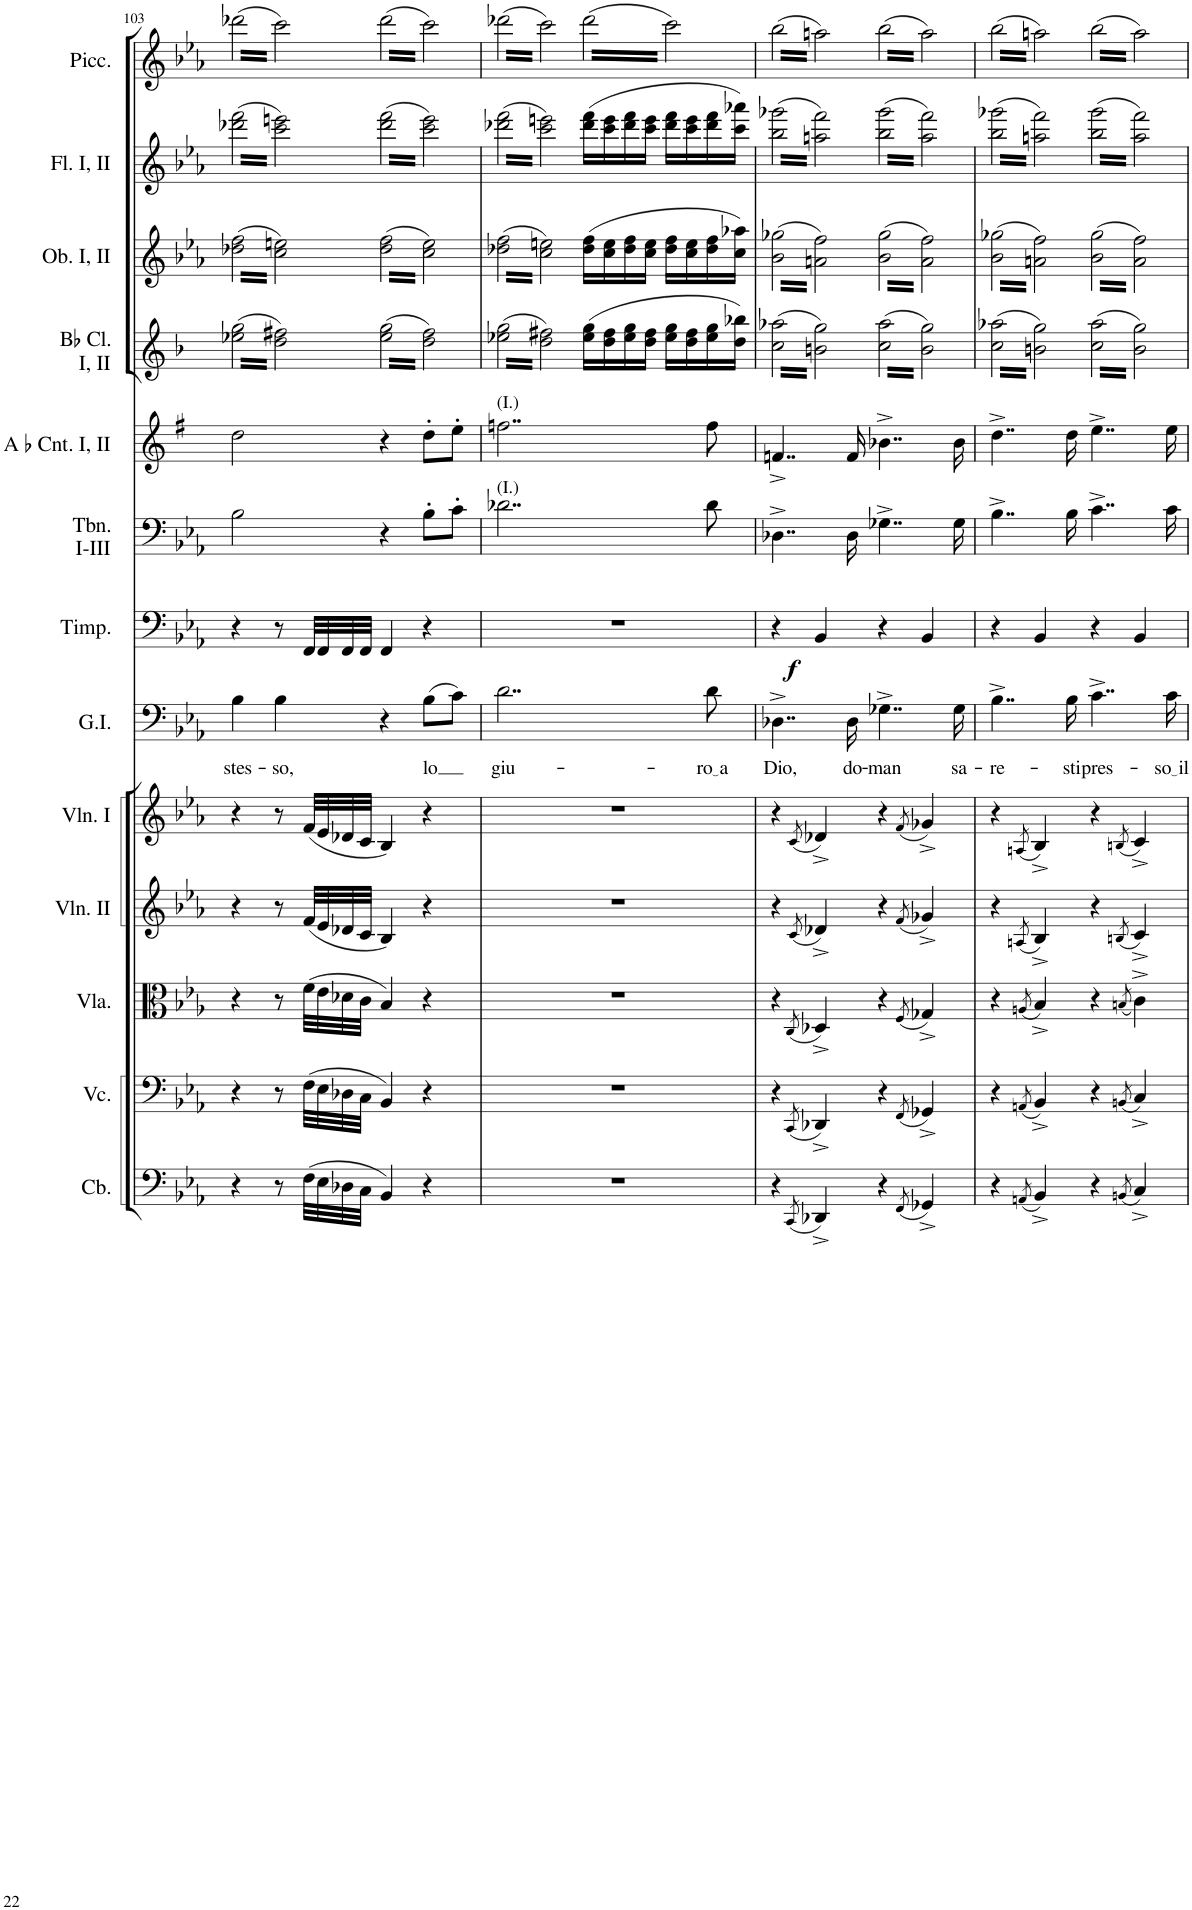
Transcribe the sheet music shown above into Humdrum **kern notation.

**kern	**kern	**kern	**kern	**kern	**kern	**text	**kern	**dynam	**kern	**kern	**kern	**kern	**kern	**kern
*part13	*part12	*part11	*part10	*part9	*part8	*part8	*part7	*part7	*part6	*part5	*part4	*part3	*part2	*part1
*staff13	*staff12	*staff11	*staff10	*staff9	*staff8	*staff8	*staff7	*staff7	*staff6	*staff5	*staff4	*staff3	*staff2	*staff1
*I"Contrabasses	*I"Violoncellos	*I"Violas	*I"Violins II	*I"Violins I	*I"Grand Inquisitor	*	*I"Timpani	*	*I"Trombone I-III	*I"Ab Cornet I, II	*I"Clarinet in Bb I, II	*I"Oboe I, II	*I"Flute I, II	*I"Piccolo
*I'Cb.	*I'Vc.	*I'Vla.	*I'Vln. II	*I'Vln. I	*I'G.I.	*	*I'Timp.	*	*I'Tbn. I-III	*I'A b Cnt. I, II	*	*I'Ob. I, II	*I'Fl. I, II	*I'Picc.
!!LO:PB:g=z
*clefF4	*clefF4	*clefC3	*clefG2	*clefG2	*clefF4	*	*clefF4	*	*clefF4	*clefG2	*clefG2	*clefG2	*clefG2	*clefG2
*Trd7c12	*	*	*	*	*	*	*	*	*	*Trd2c4	*Trd1c2	*	*	*Trd-7c-12
*k[b-e-a-]	*k[b-e-a-]	*k[b-e-a-]	*k[b-e-a-]	*k[b-e-a-]	*k[b-e-a-]	*	*k[b-e-a-]	*	*k[b-e-a-]	*k[f#]	*k[b-]	*k[b-e-a-]	*k[b-e-a-]	*k[b-e-a-]
*M4/4	*M4/4	*M4/4	*M4/4	*M4/4	*M4/4	*	*M4/4	*	*M4/4	*M4/4	*M4/4	*M4/4	*M4/4	*M4/4
*met(c)	*met(c)	*met(c)	*met(c)	*met(c)	*met(c)	*	*met(c)	*	*met(c)	*met(c)	*met(c)	*met(c)	*met(c)	*met(c)
=103	=103	=103	=103	=103	=103	=103	=103	=103	=103	=103	=103	=103	=103	=103
!	!	!	!	!	!	!LO:LY:b	!	!	!	!	!	!	!	!
*	*	*	*	*	*	*	*	*	*	*	*tremolo	*	*	*
*	*	*	*	*	*	*	*	*	*	*	*	*tremolo	*	*
*	*	*	*	*	*	*	*	*	*	*	*	*	*tremolo	*
*	*	*	*	*	*	*	*	*	*	*	*	*	*	*tremolo
4r	4r	4r	4r	4r	4B-\	stes-	4r	.	2B-\	2dd\	(32ee-X\ 32gg\LLL	(32dd-X\ 32ff\LLL	(32ddd-X\ 32fff\LLL	(32ddd-X\LLL
.	.	.	.	.	.	.	.	.	.	.	32dd\ 32ff#X\)	32cc\ 32een\)	32ccc\ 32eeen\)	32ccc\)
.	.	.	.	.	.	.	.	.	.	.	32ee-X\ 32gg\	32dd-X\ 32ff\	32ddd-X\ 32fff\	32ddd-X\
.	.	.	.	.	.	.	.	.	.	.	32dd\ 32ff#X\)	32cc\ 32een\)	32ccc\ 32eeen\)	32ccc\)
.	.	.	.	.	.	.	.	.	.	.	32ee-X\ 32gg\	32dd-X\ 32ff\	32ddd-X\ 32fff\	32ddd-X\
.	.	.	.	.	.	.	.	.	.	.	32dd\ 32ff#X\)	32cc\ 32een\)	32ccc\ 32eeen\)	32ccc\)
.	.	.	.	.	.	.	.	.	.	.	32ee-X\ 32gg\	32dd-X\ 32ff\	32ddd-X\ 32fff\	32ddd-X\
.	.	.	.	.	.	.	.	.	.	.	32dd\ 32ff#X\)	32cc\ 32een\)	32ccc\ 32eeen\)	32ccc\)
!	!	!	!	!	!	!LO:LY:b	!	!	!	!	!	!	!	!
8r	8r	8r	8r	8r	4B-\	-so,	8r	.	.	.	32ee-X\ 32gg\	32dd-X\ 32ff\	32ddd-X\ 32fff\	32ddd-X\
.	.	.	.	.	.	.	.	.	.	.	32dd\ 32ff#X\)	32cc\ 32een\)	32ccc\ 32eeen\)	32ccc\)
.	.	.	.	.	.	.	.	.	.	.	32ee-X\ 32gg\	32dd-X\ 32ff\	32ddd-X\ 32fff\	32ddd-X\
.	.	.	.	.	.	.	.	.	.	.	32dd\ 32ff#X\)	32cc\ 32een\)	32ccc\ 32eeen\)	32ccc\)
(32F\LLL	(32F\LLL	(32f\LLL	(32f/LLL	(32f/LLL	.	.	32FF/LLL	.	.	.	32ee-X\ 32gg\	32dd-X\ 32ff\	32ddd-X\ 32fff\	32ddd-X\
32E-\	32E-\	32e-\	32e-/	32e-/	.	.	32FF/	.	.	.	32dd\ 32ff#X\)	32cc\ 32een\)	32ccc\ 32eeen\)	32ccc\)
32D-X\	32D-X\	32d-X\	32d-X/	32d-X/	.	.	32FF/	.	.	.	32ee-X\ 32gg\	32dd-X\ 32ff\	32ddd-X\ 32fff\	32ddd-X\
32C\JJJ	32C\JJJ	32c\JJJ	32c/JJJ	32c/JJJ	.	.	32FF/JJJ	.	.	.	32dd\ 32ff#X\)JJJ	32cc\ 32een\)JJJ	32ccc\ 32eeen\)JJJ	32ccc\)JJJ
4BB-/)	4BB-/)	4B-/)	4B-/)	4B-/)	4r	.	4FF/	.	4r	4r	(32ee-\ 32gg\LLL	(32dd-\ 32ff\LLL	(32ddd-\ 32fff\LLL	(32ddd-\LLL
.	.	.	.	.	.	.	.	.	.	.	32dd\ 32ff#\)	32cc\ 32ee\)	32ccc\ 32eee\)	32ccc\)
.	.	.	.	.	.	.	.	.	.	.	32ee-\ 32gg\	32dd-\ 32ff\	32ddd-\ 32fff\	32ddd-\
.	.	.	.	.	.	.	.	.	.	.	32dd\ 32ff#\)	32cc\ 32ee\)	32ccc\ 32eee\)	32ccc\)
.	.	.	.	.	.	.	.	.	.	.	32ee-\ 32gg\	32dd-\ 32ff\	32ddd-\ 32fff\	32ddd-\
.	.	.	.	.	.	.	.	.	.	.	32dd\ 32ff#\)	32cc\ 32ee\)	32ccc\ 32eee\)	32ccc\)
.	.	.	.	.	.	.	.	.	.	.	32ee-\ 32gg\	32dd-\ 32ff\	32ddd-\ 32fff\	32ddd-\
.	.	.	.	.	.	.	.	.	.	.	32dd\ 32ff#\)	32cc\ 32ee\)	32ccc\ 32eee\)	32ccc\)
!	!	!	!	!	!	!LO:LY:b	!	!	!	!	!	!	!	!
4r	4r	4r	4r	4r	(8B-\L	lo	4r	.	8B-'\L	8dd'\L	32ee-\ 32gg\	32dd-\ 32ff\	32ddd-\ 32fff\	32ddd-\
.	.	.	.	.	.	.	.	.	.	.	32dd\ 32ff#\)	32cc\ 32ee\)	32ccc\ 32eee\)	32ccc\)
.	.	.	.	.	.	.	.	.	.	.	32ee-\ 32gg\	32dd-\ 32ff\	32ddd-\ 32fff\	32ddd-\
.	.	.	.	.	.	.	.	.	.	.	32dd\ 32ff#\)	32cc\ 32ee\)	32ccc\ 32eee\)	32ccc\)
.	.	.	.	.	8c\J)	.	.	.	8c'\J	8ee'\J	32ee-\ 32gg\	32dd-\ 32ff\	32ddd-\ 32fff\	32ddd-\
.	.	.	.	.	.	.	.	.	.	.	32dd\ 32ff#\)	32cc\ 32ee\)	32ccc\ 32eee\)	32ccc\)
.	.	.	.	.	.	.	.	.	.	.	32ee-\ 32gg\	32dd-\ 32ff\	32ddd-\ 32fff\	32ddd-\
.	.	.	.	.	.	.	.	.	.	.	32dd\ 32ff#\)JJJ	32cc\ 32ee\)JJJ	32ccc\ 32eee\)JJJ	32ccc\)JJJ
=104	=104	=104	=104	=104	=104	=104	=104	=104	=104	=104	=104	=104	=104	=104
!	!	!	!	!	!	!	!	!	!	!LO:TX:a:t=(I.)	!	!	!	!
!	!	!	!	!	!	!	!	!	!LO:TX:a:t=(I.)	!	!	!	!	!
!	!	!	!	!	!	!LO:LY:b	!	!	!	!	!	!	!	!
1r	1r	1r	1r	1r	2..d\	giu-	1r	.	2..d-X\	2..ffn\	(32ee-X\ 32gg\LLL	(32dd-X\ 32ff\LLL	(32ddd-X\ 32fff\LLL	(32ddd-X\LLL
.	.	.	.	.	.	.	.	.	.	.	32dd\ 32ff#X\)	32cc\ 32een\)	32ccc\ 32eeen\)	32ccc\)
.	.	.	.	.	.	.	.	.	.	.	32ee-X\ 32gg\	32dd-X\ 32ff\	32ddd-X\ 32fff\	32ddd-X\
.	.	.	.	.	.	.	.	.	.	.	32dd\ 32ff#X\)	32cc\ 32een\)	32ccc\ 32eeen\)	32ccc\)
.	.	.	.	.	.	.	.	.	.	.	32ee-X\ 32gg\	32dd-X\ 32ff\	32ddd-X\ 32fff\	32ddd-X\
.	.	.	.	.	.	.	.	.	.	.	32dd\ 32ff#X\)	32cc\ 32een\)	32ccc\ 32eeen\)	32ccc\)
.	.	.	.	.	.	.	.	.	.	.	32ee-X\ 32gg\	32dd-X\ 32ff\	32ddd-X\ 32fff\	32ddd-X\
.	.	.	.	.	.	.	.	.	.	.	32dd\ 32ff#X\)	32cc\ 32een\)	32ccc\ 32eeen\)	32ccc\)
.	.	.	.	.	.	.	.	.	.	.	32ee-X\ 32gg\	32dd-X\ 32ff\	32ddd-X\ 32fff\	32ddd-X\
.	.	.	.	.	.	.	.	.	.	.	32dd\ 32ff#X\)	32cc\ 32een\)	32ccc\ 32eeen\)	32ccc\)
.	.	.	.	.	.	.	.	.	.	.	32ee-X\ 32gg\	32dd-X\ 32ff\	32ddd-X\ 32fff\	32ddd-X\
.	.	.	.	.	.	.	.	.	.	.	32dd\ 32ff#X\)	32cc\ 32een\)	32ccc\ 32eeen\)	32ccc\)
.	.	.	.	.	.	.	.	.	.	.	32ee-X\ 32gg\	32dd-X\ 32ff\	32ddd-X\ 32fff\	32ddd-X\
.	.	.	.	.	.	.	.	.	.	.	32dd\ 32ff#X\)	32cc\ 32een\)	32ccc\ 32eeen\)	32ccc\)
.	.	.	.	.	.	.	.	.	.	.	32ee-X\ 32gg\	32dd-X\ 32ff\	32ddd-X\ 32fff\	32ddd-X\
.	.	.	.	.	.	.	.	.	.	.	32dd\ 32ff#X\)JJJ	32cc\ 32een\)JJJ	32ccc\ 32eeen\)JJJ	32ccc\)JJJ
*	*	*	*	*	*	*	*	*	*	*	*	*	*Xtremolo	*
*	*	*	*	*	*	*	*	*	*	*	*	*Xtremolo	*	*
*	*	*	*	*	*	*	*	*	*	*	*Xtremolo	*	*	*
.	.	.	.	.	.	.	.	.	.	.	(16ee-\ 16gg\LL	(16dd-\ 16ff\LL	(16ddd-\ 16fff\LL	(32ddd-\LLL
.	.	.	.	.	.	.	.	.	.	.	.	.	.	32ccc\)
.	.	.	.	.	.	.	.	.	.	.	16dd\ 16ff#\	16cc\ 16ee\	16ccc\ 16eee\	32ddd-\
.	.	.	.	.	.	.	.	.	.	.	.	.	.	32ccc\)
.	.	.	.	.	.	.	.	.	.	.	16ee-\ 16gg\	16dd-\ 16ff\	16ddd-\ 16fff\	32ddd-\
.	.	.	.	.	.	.	.	.	.	.	.	.	.	32ccc\)
.	.	.	.	.	.	.	.	.	.	.	16dd\ 16ff#\JJ	16cc\ 16ee\JJ	16ccc\ 16eee\JJ	32ddd-\
.	.	.	.	.	.	.	.	.	.	.	.	.	.	32ccc\)
.	.	.	.	.	.	.	.	.	.	.	16ee-\ 16gg\LL	16dd-\ 16ff\LL	16ddd-\ 16fff\LL	32ddd-\
.	.	.	.	.	.	.	.	.	.	.	.	.	.	32ccc\)
.	.	.	.	.	.	.	.	.	.	.	16dd\ 16ff#\	16cc\ 16ee\	16ccc\ 16eee\	32ddd-\
.	.	.	.	.	.	.	.	.	.	.	.	.	.	32ccc\)
!	!	!	!	!	!	!LO:LY:b	!	!	!	!	!	!	!	!
.	.	.	.	.	8d\	ro a	.	.	8d-\	8ff\	16ee-\ 16gg\	16dd-\ 16ff\	16ddd-\ 16fff\	32ddd-\
.	.	.	.	.	.	.	.	.	.	.	.	.	.	32ccc\)
.	.	.	.	.	.	.	.	.	.	.	16dd\ 16bb-X\JJ)	16cc\ 16aa-X\JJ)	16ccc\ 16aaa-X\JJ)	32ddd-\
.	.	.	.	.	.	.	.	.	.	.	.	.	.	32ccc\)JJJ
=105	=105	=105	=105	=105	=105	=105	=105	=105	=105	=105	=105	=105	=105	=105
!	!	!	!	!	!	!LO:LY:b	!	!	!	!	!	!	!	!
*	*	*	*	*	*	*	*	*	*	*	*tremolo	*	*	*
*	*	*	*	*	*	*	*	*	*	*	*	*tremolo	*	*
*	*	*	*	*	*	*	*	*	*	*	*	*	*tremolo	*
4r	4r	4r	4r	4r	4..D-X^\	Dio,	4r	.	4..D-X^\	4..fn^/	(32cc\ 32aa-X\LLL	(32b-\ 32gg-X\LLL	(32bb-\ 32ggg-X\LLL	(32bb-\LLL
.	.	.	.	.	.	.	.	.	.	.	32bn\ 32gg\)	32an\ 32ff\)	32aan\ 32fff\)	32aan\)
.	.	.	.	.	.	.	.	.	.	.	32cc\ 32aa-X\	32b-\ 32gg-X\	32bb-\ 32ggg-X\	32bb-\
.	.	.	.	.	.	.	.	.	.	.	32bn\ 32gg\)	32an\ 32ff\)	32aan\ 32fff\)	32aan\)
.	.	.	.	.	.	.	.	.	.	.	32cc\ 32aa-X\	32b-\ 32gg-X\	32bb-\ 32ggg-X\	32bb-\
.	.	.	.	.	.	.	.	.	.	.	32bn\ 32gg\)	32an\ 32ff\)	32aan\ 32fff\)	32aan\)
.	.	.	.	.	.	.	.	.	.	.	32cc\ 32aa-X\	32b-\ 32gg-X\	32bb-\ 32ggg-X\	32bb-\
.	.	.	.	.	.	.	.	.	.	.	32bn\ 32gg\)	32an\ 32ff\)	32aan\ 32fff\)	32aan\)
(8qCC/	(8qCC/	(8qC/	(8qc/	(8qc/	.	.	.	.	.	.	.	.	.	.
!	!	!	!	!	!	!	!	!LO:DY:b	!	!	!	!	!	!
4DD-X^/)	4DD-X^/)	4D-X^/)	4d-X^/)	4d-X^/)	.	.	4BB-/	f	.	.	32cc\ 32aa-X\	32b-\ 32gg-X\	32bb-\ 32ggg-X\	32bb-\
.	.	.	.	.	.	.	.	.	.	.	32bn\ 32gg\)	32an\ 32ff\)	32aan\ 32fff\)	32aan\)
.	.	.	.	.	.	.	.	.	.	.	32cc\ 32aa-X\	32b-\ 32gg-X\	32bb-\ 32ggg-X\	32bb-\
.	.	.	.	.	.	.	.	.	.	.	32bn\ 32gg\)	32an\ 32ff\)	32aan\ 32fff\)	32aan\)
.	.	.	.	.	.	.	.	.	.	.	32cc\ 32aa-X\	32b-\ 32gg-X\	32bb-\ 32ggg-X\	32bb-\
.	.	.	.	.	.	.	.	.	.	.	32bn\ 32gg\)	32an\ 32ff\)	32aan\ 32fff\)	32aan\)
!	!	!	!	!	!	!LO:LY:b	!	!	!	!	!	!	!	!
.	.	.	.	.	16D-\	do-	.	.	16D-\	16f/	32cc\ 32aa-X\	32b-\ 32gg-X\	32bb-\ 32ggg-X\	32bb-\
.	.	.	.	.	.	.	.	.	.	.	32bn\ 32gg\)JJJ	32an\ 32ff\)JJJ	32aan\ 32fff\)JJJ	32aan\)JJJ
!	!	!	!	!	!	!LO:LY:b	!	!	!	!	!	!	!	!
4r	4r	4r	4r	4r	4..G-X^\	-man	4r	.	4..G-X^\	4..b-X^\	(32cc\ 32aa-\LLL	(32b-\ 32gg-\LLL	(32bb-\ 32ggg-\LLL	(32bb-\LLL
.	.	.	.	.	.	.	.	.	.	.	32b\ 32gg\)	32a\ 32ff\)	32aa\ 32fff\)	32aa\)
.	.	.	.	.	.	.	.	.	.	.	32cc\ 32aa-\	32b-\ 32gg-\	32bb-\ 32ggg-\	32bb-\
.	.	.	.	.	.	.	.	.	.	.	32b\ 32gg\)	32a\ 32ff\)	32aa\ 32fff\)	32aa\)
.	.	.	.	.	.	.	.	.	.	.	32cc\ 32aa-\	32b-\ 32gg-\	32bb-\ 32ggg-\	32bb-\
.	.	.	.	.	.	.	.	.	.	.	32b\ 32gg\)	32a\ 32ff\)	32aa\ 32fff\)	32aa\)
.	.	.	.	.	.	.	.	.	.	.	32cc\ 32aa-\	32b-\ 32gg-\	32bb-\ 32ggg-\	32bb-\
.	.	.	.	.	.	.	.	.	.	.	32b\ 32gg\)	32a\ 32ff\)	32aa\ 32fff\)	32aa\)
(8qFF/	(8qFF/	(8qF/	(8qf/	(8qf/	.	.	.	.	.	.	.	.	.	.
4GG-X^/)	4GG-X^/)	4G-X^/)	4g-X^/)	4g-X^/)	.	.	4BB-/	.	.	.	32cc\ 32aa-\	32b-\ 32gg-\	32bb-\ 32ggg-\	32bb-\
.	.	.	.	.	.	.	.	.	.	.	32b\ 32gg\)	32a\ 32ff\)	32aa\ 32fff\)	32aa\)
.	.	.	.	.	.	.	.	.	.	.	32cc\ 32aa-\	32b-\ 32gg-\	32bb-\ 32ggg-\	32bb-\
.	.	.	.	.	.	.	.	.	.	.	32b\ 32gg\)	32a\ 32ff\)	32aa\ 32fff\)	32aa\)
.	.	.	.	.	.	.	.	.	.	.	32cc\ 32aa-\	32b-\ 32gg-\	32bb-\ 32ggg-\	32bb-\
.	.	.	.	.	.	.	.	.	.	.	32b\ 32gg\)	32a\ 32ff\)	32aa\ 32fff\)	32aa\)
!	!	!	!	!	!	!LO:LY:b	!	!	!	!	!	!	!	!
.	.	.	.	.	16G-\	sa-	.	.	16G-\	16b-\	32cc\ 32aa-\	32b-\ 32gg-\	32bb-\ 32ggg-\	32bb-\
.	.	.	.	.	.	.	.	.	.	.	32b\ 32gg\)JJJ	32a\ 32ff\)JJJ	32aa\ 32fff\)JJJ	32aa\)JJJ
=106	=106	=106	=106	=106	=106	=106	=106	=106	=106	=106	=106	=106	=106	=106
!	!	!	!	!	!	!LO:LY:b	!	!	!	!	!	!	!	!
4r	4r	4r	4r	4r	4..B-^\	-re-	4r	.	4..B-^\	4..dd^\	(32cc\ 32aa-X\LLL	(32b-\ 32gg-X\LLL	(32bb-\ 32ggg-X\LLL	(32bb-\LLL
.	.	.	.	.	.	.	.	.	.	.	32bn\ 32gg\)	32an\ 32ff\)	32aan\ 32fff\)	32aan\)
.	.	.	.	.	.	.	.	.	.	.	32cc\ 32aa-X\	32b-\ 32gg-X\	32bb-\ 32ggg-X\	32bb-\
.	.	.	.	.	.	.	.	.	.	.	32bn\ 32gg\)	32an\ 32ff\)	32aan\ 32fff\)	32aan\)
.	.	.	.	.	.	.	.	.	.	.	32cc\ 32aa-X\	32b-\ 32gg-X\	32bb-\ 32ggg-X\	32bb-\
.	.	.	.	.	.	.	.	.	.	.	32bn\ 32gg\)	32an\ 32ff\)	32aan\ 32fff\)	32aan\)
.	.	.	.	.	.	.	.	.	.	.	32cc\ 32aa-X\	32b-\ 32gg-X\	32bb-\ 32ggg-X\	32bb-\
.	.	.	.	.	.	.	.	.	.	.	32bn\ 32gg\)	32an\ 32ff\)	32aan\ 32fff\)	32aan\)
(8qAAn/	(8qAAn/	(8qAn/	(8qAn/	(8qAn/	.	.	.	.	.	.	.	.	.	.
4BB-^/)	4BB-^/)	4B-^/)	4B-^/)	4B-^/)	.	.	4BB-/	.	.	.	32cc\ 32aa-X\	32b-\ 32gg-X\	32bb-\ 32ggg-X\	32bb-\
.	.	.	.	.	.	.	.	.	.	.	32bn\ 32gg\)	32an\ 32ff\)	32aan\ 32fff\)	32aan\)
.	.	.	.	.	.	.	.	.	.	.	32cc\ 32aa-X\	32b-\ 32gg-X\	32bb-\ 32ggg-X\	32bb-\
.	.	.	.	.	.	.	.	.	.	.	32bn\ 32gg\)	32an\ 32ff\)	32aan\ 32fff\)	32aan\)
.	.	.	.	.	.	.	.	.	.	.	32cc\ 32aa-X\	32b-\ 32gg-X\	32bb-\ 32ggg-X\	32bb-\
.	.	.	.	.	.	.	.	.	.	.	32bn\ 32gg\)	32an\ 32ff\)	32aan\ 32fff\)	32aan\)
!	!	!	!	!	!	!LO:LY:b	!	!	!	!	!	!	!	!
.	.	.	.	.	16B-\	-sti	.	.	16B-\	16dd\	32cc\ 32aa-X\	32b-\ 32gg-X\	32bb-\ 32ggg-X\	32bb-\
.	.	.	.	.	.	.	.	.	.	.	32bn\ 32gg\)JJJ	32an\ 32ff\)JJJ	32aan\ 32fff\)JJJ	32aan\)JJJ
!	!	!	!	!	!	!LO:LY:b	!	!	!	!	!	!	!	!
4r	4r	4r	4r	4r	4..c^\	pres-	4r	.	4..c^\	4..ee^\	(32cc\ 32aa-\LLL	(32b-\ 32gg-\LLL	(32bb-\ 32ggg-\LLL	(32bb-\LLL
.	.	.	.	.	.	.	.	.	.	.	32b\ 32gg\)	32a\ 32ff\)	32aa\ 32fff\)	32aa\)
.	.	.	.	.	.	.	.	.	.	.	32cc\ 32aa-\	32b-\ 32gg-\	32bb-\ 32ggg-\	32bb-\
.	.	.	.	.	.	.	.	.	.	.	32b\ 32gg\)	32a\ 32ff\)	32aa\ 32fff\)	32aa\)
.	.	.	.	.	.	.	.	.	.	.	32cc\ 32aa-\	32b-\ 32gg-\	32bb-\ 32ggg-\	32bb-\
.	.	.	.	.	.	.	.	.	.	.	32b\ 32gg\)	32a\ 32ff\)	32aa\ 32fff\)	32aa\)
.	.	.	.	.	.	.	.	.	.	.	32cc\ 32aa-\	32b-\ 32gg-\	32bb-\ 32ggg-\	32bb-\
.	.	.	.	.	.	.	.	.	.	.	32b\ 32gg\)	32a\ 32ff\)	32aa\ 32fff\)	32aa\)
(8qBBn/	(8qBBn/	(8qBn/	(8qBn/	(8qBn/	.	.	.	.	.	.	.	.	.	.
4C^/)	4C^/)	4c^\)	4c^/)	4c^/)	.	.	4BB-/	.	.	.	32cc\ 32aa-\	32b-\ 32gg-\	32bb-\ 32ggg-\	32bb-\
.	.	.	.	.	.	.	.	.	.	.	32b\ 32gg\)	32a\ 32ff\)	32aa\ 32fff\)	32aa\)
.	.	.	.	.	.	.	.	.	.	.	32cc\ 32aa-\	32b-\ 32gg-\	32bb-\ 32ggg-\	32bb-\
.	.	.	.	.	.	.	.	.	.	.	32b\ 32gg\)	32a\ 32ff\)	32aa\ 32fff\)	32aa\)
.	.	.	.	.	.	.	.	.	.	.	32cc\ 32aa-\	32b-\ 32gg-\	32bb-\ 32ggg-\	32bb-\
.	.	.	.	.	.	.	.	.	.	.	32b\ 32gg\)	32a\ 32ff\)	32aa\ 32fff\)	32aa\)
!	!	!	!	!	!	!LO:LY:b	!	!	!	!	!	!	!	!
.	.	.	.	.	16c\	so il	.	.	16c\	16ee\	32cc\ 32aa-\	32b-\ 32gg-\	32bb-\ 32ggg-\	32bb-\
.	.	.	.	.	.	.	.	.	.	.	32b\ 32gg\)JJJ	32a\ 32ff\)JJJ	32aa\ 32fff\)JJJ	32aa\)JJJ
*	*	*	*	*	*	*	*	*	*	*	*	*	*	*Xtremolo
*	*	*	*	*	*	*	*	*	*	*	*	*	*Xtremolo	*
*	*	*	*	*	*	*	*	*	*	*	*	*Xtremolo	*	*
*	*	*	*	*	*	*	*	*	*	*	*Xtremolo	*	*	*
.	.	.	.	.	.	.	.	.	.	.	.	.	.	.
.	.	.	.	.	.	.	.	.	.	.	.	.	.	.
.	.	.	.	.	.	.	.	.	.	.	.	.	.	.
.	.	.	.	.	.	.	.	.	.	.	.	.	.	.
.	.	.	.	.	.	.	.	.	.	.	.	.	.	.
.	.	.	.	.	.	.	.	.	.	.	.	.	.	.
.	.	.	.	.	.	.	.	.	.	.	.	.	.	.
.	.	.	.	.	.	.	.	.	.	.	.	.	.	.
=	=	=	=	=	=	=	=	=	=	=	=	=	=	=
*-	*-	*-	*-	*-	*-	*-	*-	*-	*-	*-	*-	*-	*-	*-
